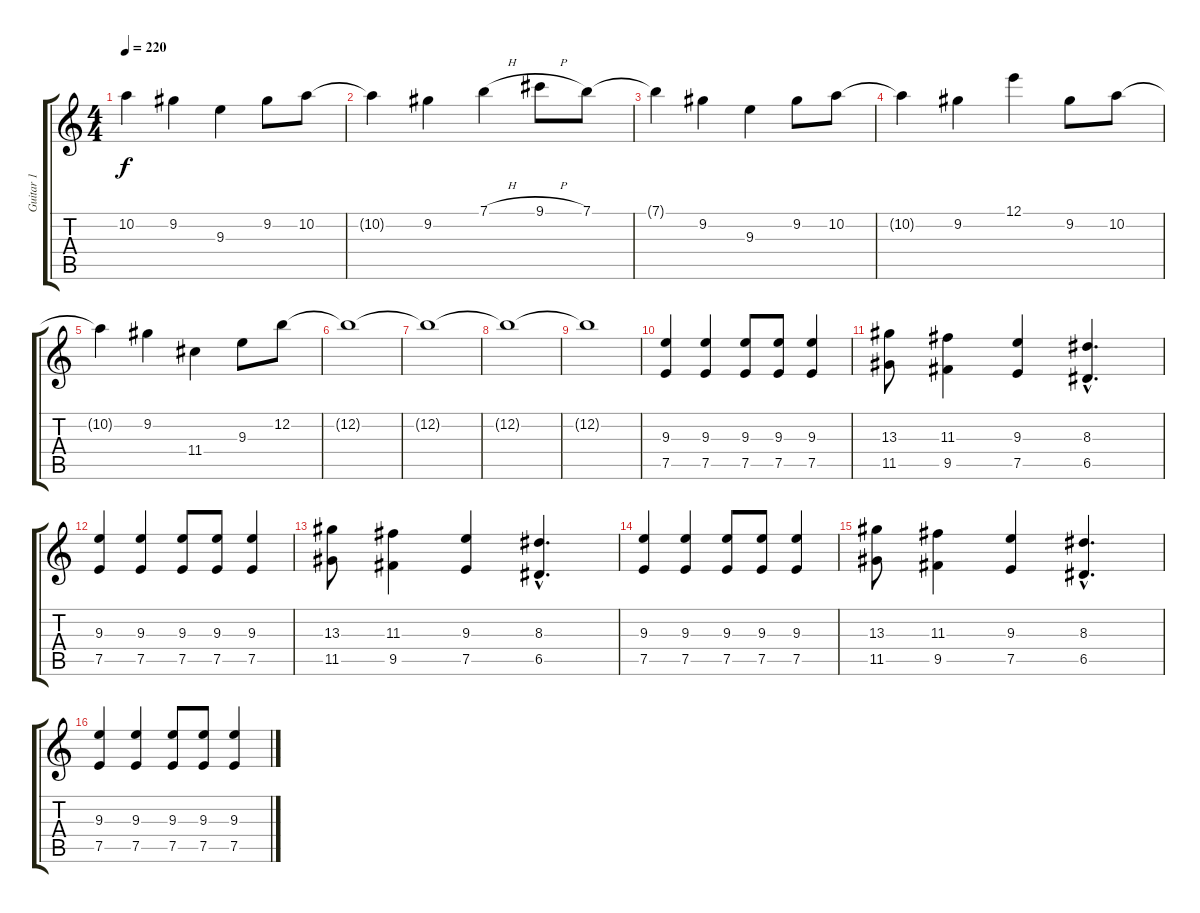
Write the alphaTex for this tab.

\track ("Guitar 1" "Guitar 1") {instrument distortionguitar}
\staff {score tabs}
\tuning (E4 B3 G3 D3 A2 E2) {hide}
\ts (4 4)
\tempo 220
\clef g2
\ks c
10.2{t}.4{dy f} 9.2.4 9.3.4 9.2.8 10.2.8 |
10.2{t}.4 9.2.4 7.1{h}.4 9.1{h}.8 7.1.8 |
7.1{t}.4 9.2.4 9.3.4 9.2.8 10.2.8 |
10.2{t}.4 9.2.4 12.1.4 9.2.8 10.2.8 |
10.2{t}.4 9.2.4 11.4.4 9.3.8 12.2.8 |
12.2{t}.1 |
12.2{t}.1 |
12.2{t}.1 |
12.2{t}.1 |
(9.3 7.5).4 (9.3 7.5).4 (9.3 7.5).8 (9.3 7.5).8 (9.3 7.5).4 |
(13.3 11.5).8 (11.3 9.5).4 (9.3 7.5).4 (8.3{hac} 6.5{hac}).4{d} |
(9.3 7.5).4 (9.3 7.5).4 (9.3 7.5).8 (9.3 7.5).8 (9.3 7.5).4 |
(13.3 11.5).8 (11.3 9.5).4 (9.3 7.5).4 (8.3{hac} 6.5{hac}).4{d} |
(9.3 7.5).4 (9.3 7.5).4 (9.3 7.5).8 (9.3 7.5).8 (9.3 7.5).4 |
(13.3 11.5).8 (11.3 9.5).4 (9.3 7.5).4 (8.3{hac} 6.5{hac}).4{d} |
(9.3 7.5).4 (9.3 7.5).4 (9.3 7.5).8 (9.3 7.5).8 (9.3 7.5).4
